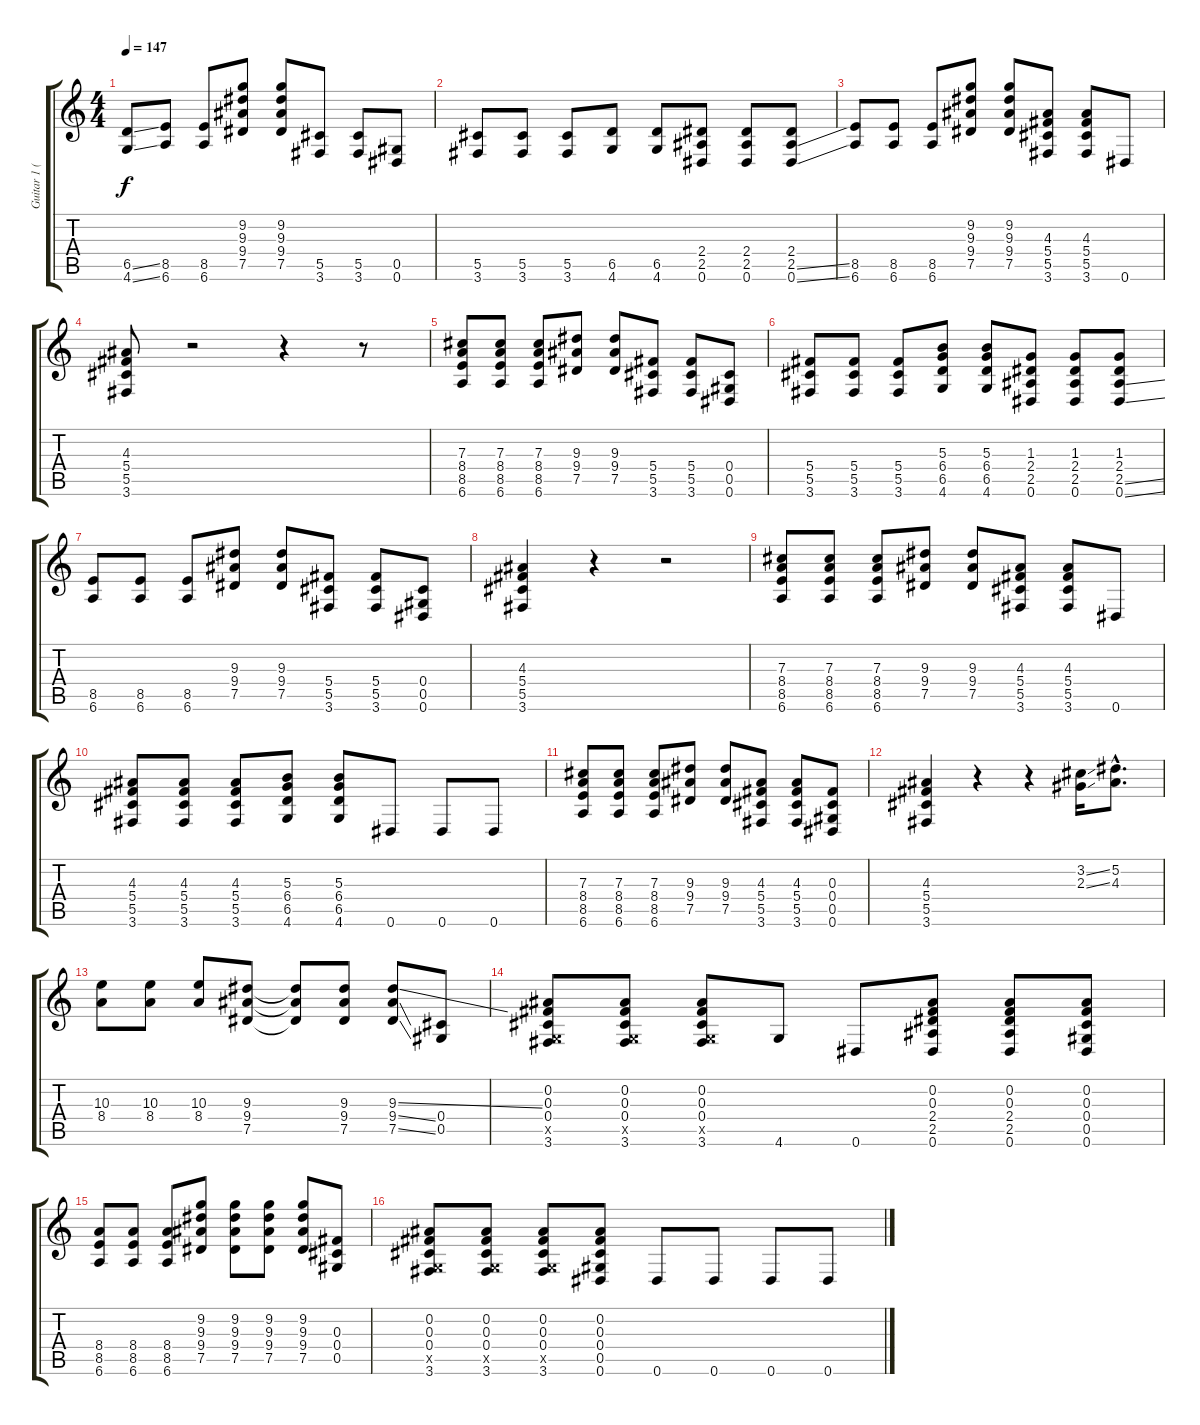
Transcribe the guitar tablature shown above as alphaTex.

\track ("Guitar 1 (Dist)" "Guitar 1 (") {instrument distortionguitar}
\staff {score tabs}
\tuning (Eb4 Bb3 Gb3 Db3 Ab2 Eb2) {hide}
\ts (4 4)
\tempo 147
\clef g2
\ks c
(6.5{ss} 4.6{ss}).8{dy f} (8.5 6.6).8 (8.5 6.6).8 (9.2 9.3 9.4 7.5).8 (9.2 9.3 9.4 7.5).8 (5.5 3.6).8 (5.5 3.6).8 (0.5 0.6).8 |
(5.5 3.6).8 (5.5 3.6).8 (5.5 3.6).8 (6.5 4.6).8 (6.5 4.6).8 (2.4 2.5 0.6).8 (2.4 2.5 0.6).8 (2.4 2.5{ss} 0.6{ss}).8 |
(8.5 6.6).8 (8.5 6.6).8 (8.5 6.6).8 (9.2 9.3 9.4 7.5).8 (9.2 9.3 9.4 7.5).8 (4.3 5.4 5.5 3.6).8 (4.3 5.4 5.5 3.6).8 0.6.8 |
(4.3 5.4 5.5 3.6).8 r.2 r.4 r.8 |
(7.3 8.4 8.5 6.6).8 (7.3 8.4 8.5 6.6).8 (7.3 8.4 8.5 6.6).8 (9.3 9.4 7.5).8 (9.3 9.4 7.5).8 (5.4 5.5 3.6).8 (5.4 5.5 3.6).8 (0.4 0.5 0.6).8 |
(5.4 5.5 3.6).8 (5.4 5.5 3.6).8 (5.4 5.5 3.6).8 (5.3 6.4 6.5 4.6).8 (5.3 6.4 6.5 4.6).8 (1.3 2.4 2.5 0.6).8 (1.3 2.4 2.5 0.6).8 (1.3 2.4 2.5{ss} 0.6{ss}).8 |
(8.5 6.6).8 (8.5 6.6).8 (8.5 6.6).8 (9.3 9.4 7.5).8 (9.3 9.4 7.5).8 (5.4 5.5 3.6).8 (5.4 5.5 3.6).8 (0.4 0.5 0.6).8 |
(4.3 5.4 5.5 3.6).4 r.4 r.2 |
(7.3 8.4 8.5 6.6).8 (7.3 8.4 8.5 6.6).8 (7.3 8.4 8.5 6.6).8 (9.3 9.4 7.5).8 (9.3 9.4 7.5).8 (4.3 5.4 5.5 3.6).8 (4.3 5.4 5.5 3.6).8 0.6.8 |
(4.3 5.4 5.5 3.6).8 (4.3 5.4 5.5 3.6).8 (4.3 5.4 5.5 3.6).8 (5.3 6.4 6.5 4.6).8 (5.3 6.4 6.5 4.6).8 0.6.8 0.6.8 0.6.8 |
(7.3 8.4 8.5 6.6).8 (7.3 8.4 8.5 6.6).8 (7.3 8.4 8.5 6.6).8 (9.3 9.4 7.5).8 (9.3 9.4 7.5).8 (4.3 5.4 5.5 3.6).8 (4.3 5.4 5.5 3.6).8 (0.3 0.4 0.5 0.6).8 |
(4.3 5.4 5.5 3.6).4 r.4 r.4 (3.2{ss} 2.3{ss}).16 (5.2{hac} 4.3{hac}).8{d} |
(10.3 8.4).8 (10.3 8.4).8 (10.3 8.4).8 (9.3 9.4 7.5).8 (9.3{t} 9.4{t} 7.5{t}).8 (9.3 9.4 7.5).8 (9.3{ss} 9.4{ss} 7.5{ss}).8 (0.4 0.5).8 |
(0.2 0.3 0.4 -1.5{x} 3.6).8 (0.2 0.3 0.4 -1.5{x} 3.6).8 (0.2 0.3 0.4 -1.5{x} 3.6).8 4.6.8 0.6.8 (0.2 0.3 2.4 2.5 0.6).8 (0.2 0.3 2.4 2.5 0.6).8 (0.2 0.3 0.4 0.5 0.6).8 |
(8.4 8.5 6.6).8 (8.4 8.5 6.6).8 (8.4 8.5 6.6).8 (9.2 9.3 9.4 7.5).8 (9.2 9.3 9.4 7.5).8 (9.2 9.3 9.4 7.5).8 (9.2 9.3 9.4 7.5).8 (0.3 0.4 0.5).8 |
(0.2 0.3 0.4 -1.5{x} 3.6).8 (0.2 0.3 0.4 -1.5{x} 3.6).8 (0.2 0.3 0.4 -1.5{x} 3.6).8 (0.2 0.3 0.4 0.5 0.6).8 0.6.8 0.6.8 0.6.8 0.6.8
